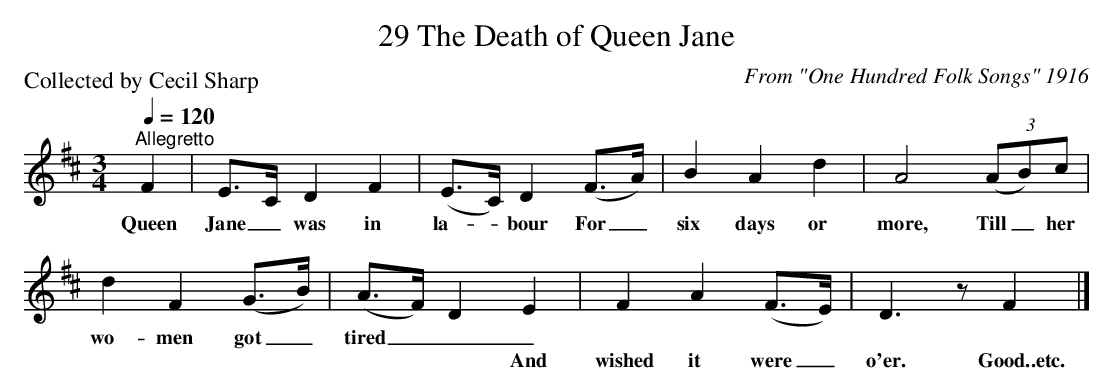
X:1
T:29 The Death of Queen Jane
C:From "One Hundred Folk Songs" 1916
P:Collected by Cecil Sharp
Q:1/4=120
L:1/8
M:3/4
K:D
"^Allegretto" F2 | E>C D2 F2 | (E>C) D2 (F>A) | B2 A2 d2 | A4 (3(AB)c |$ d2 F2 (G>B) |
w: Queen|Jane _ was in|la- * bour For _|six days or|more, Till _ her|wo- men got _|
w: ||||||
(A>F) D2 E2 | F2 A2 (F>E) | D3 z F2 |]
w: tired _ _ _|||
w: * * * And|wished it were _|o'er. Good..etc.|
